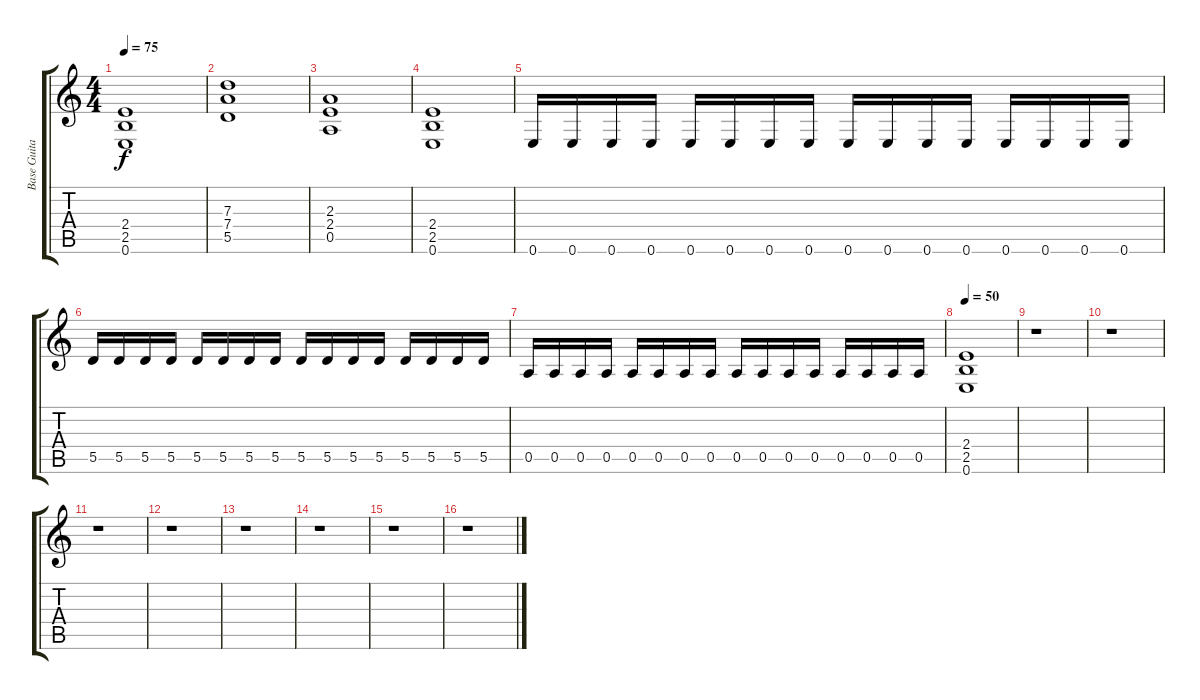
\track ("Base Guitar" "Base Guita") {instrument overdrivenguitar}
\staff {score tabs}
\tuning (E4 B3 G3 D3 A2 E2) {hide}
\ts (4 4)
\tempo 75
\clef g2
\ks c
(2.4 2.5 0.6).1{dy f} |
(7.3 7.4 5.5).1 |
(2.3 2.4 0.5).1 |
(2.4 2.5 0.6).1 |
0.6.16 0.6.16 0.6.16 0.6.16 0.6.16 0.6.16 0.6.16 0.6.16 0.6.16 0.6.16 0.6.16 0.6.16 0.6.16 0.6.16 0.6.16 0.6.16 |
5.5.16 5.5.16 5.5.16 5.5.16 5.5.16 5.5.16 5.5.16 5.5.16 5.5.16 5.5.16 5.5.16 5.5.16 5.5.16 5.5.16 5.5.16 5.5.16 |
0.5.16 0.5.16 0.5.16 0.5.16 0.5.16 0.5.16 0.5.16 0.5.16 0.5.16 0.5.16 0.5.16 0.5.16 0.5.16 0.5.16 0.5.16 0.5.16 |
\tempo 50
(2.4 2.5 0.6).1 |
r.1 |
r.1 |
r.1 |
r.1 |
r.1 |
r.1 |
r.1 |
r.1
